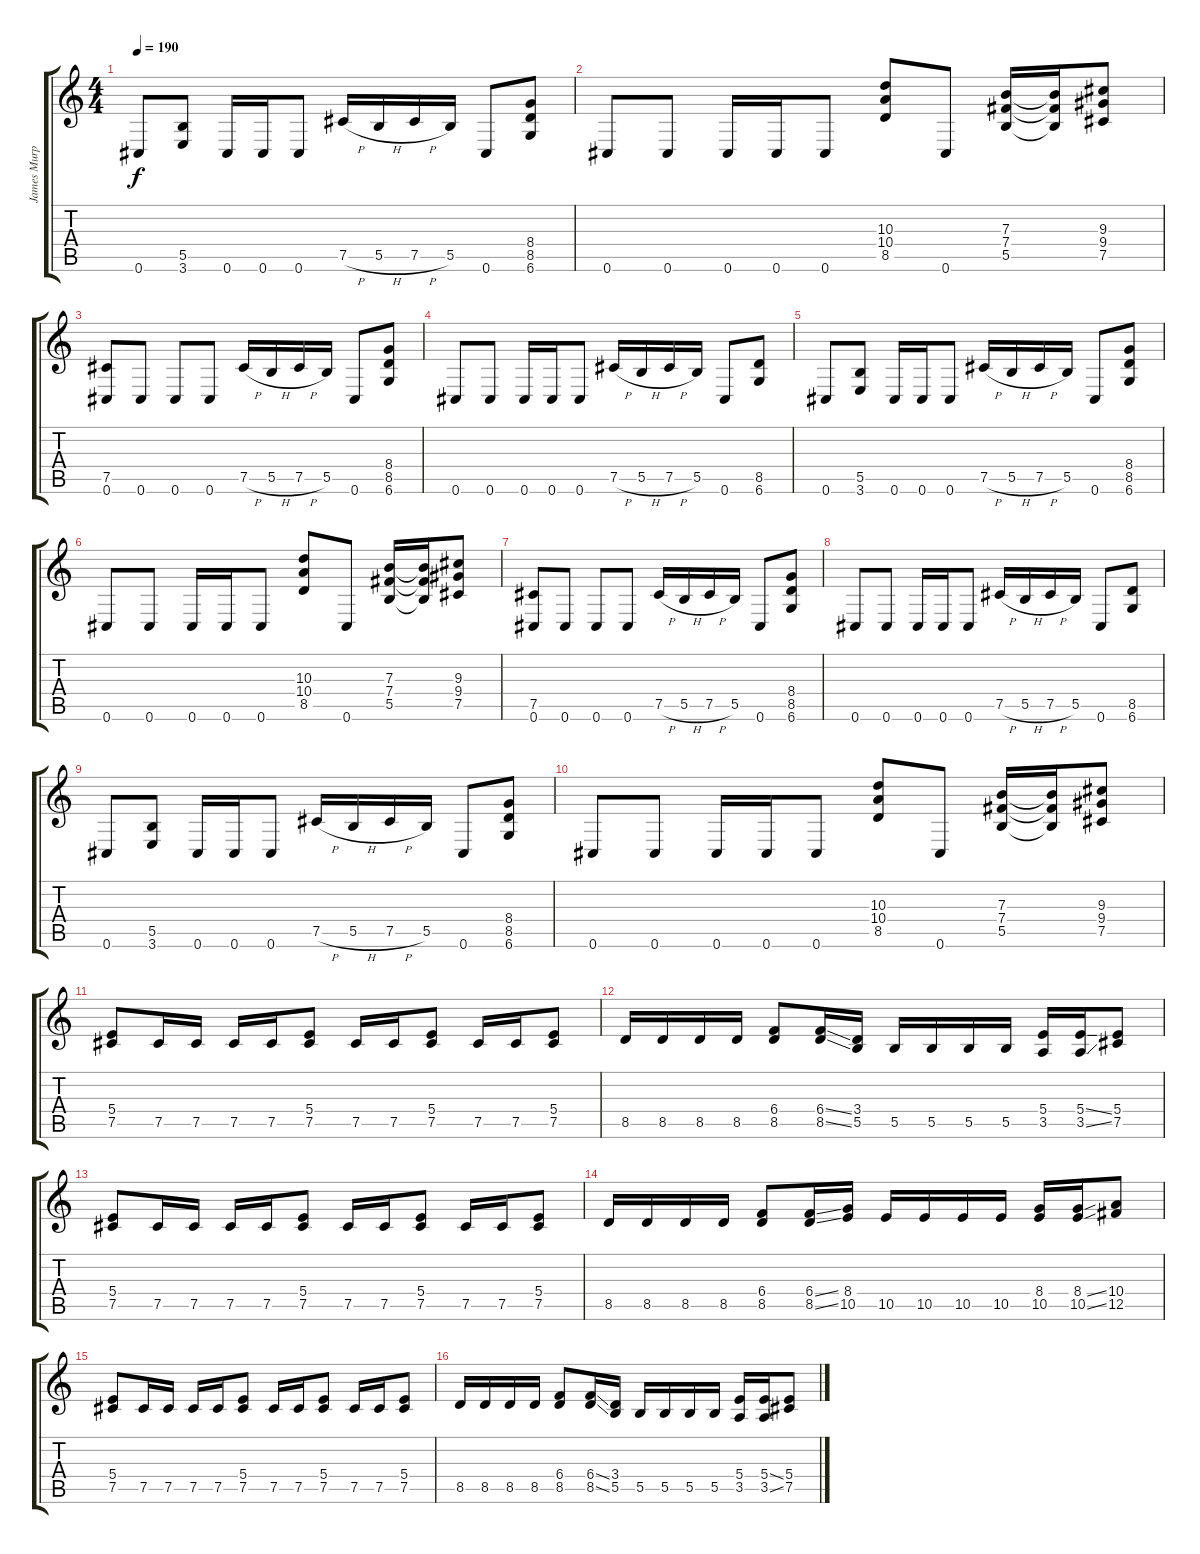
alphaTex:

\track ("James Murphy" "James Murp") {instrument distortionguitar}
\staff {score tabs}
\tuning (Db4 Ab3 E3 B2 Gb2 Db2) {hide}
\ts (4 4)
\tempo 190
\clef g2
\ks c
0.6.8{dy f} (5.5 3.6).8 0.6.16 0.6.16 0.6.8 7.5{h}.16 5.5{h}.16 7.5{h}.16 5.5.16 0.6.8 (8.4 8.5 6.6).8 |
0.6.8 0.6.8 0.6.16 0.6.16 0.6.8 (10.3 10.4 8.5).8 0.6.8 (7.3 7.4 5.5).16 (7.3{t} 7.4{t} 5.5{t}).16 (9.3 9.4 7.5).8 |
(7.5 0.6).8 0.6.8 0.6.8 0.6.8 7.5{h}.16 5.5{h}.16 7.5{h}.16 5.5.16 0.6.8 (8.4 8.5 6.6).8 |
0.6.8 0.6.8 0.6.16 0.6.16 0.6.8 7.5{h}.16 5.5{h}.16 7.5{h}.16 5.5.16 0.6.8 (8.5 6.6).8 |
0.6.8 (5.5 3.6).8 0.6.16 0.6.16 0.6.8 7.5{h}.16 5.5{h}.16 7.5{h}.16 5.5.16 0.6.8 (8.4 8.5 6.6).8 |
0.6.8 0.6.8 0.6.16 0.6.16 0.6.8 (10.3 10.4 8.5).8 0.6.8 (7.3 7.4 5.5).16 (7.3{t} 7.4{t} 5.5{t}).16 (9.3 9.4 7.5).8 |
(7.5 0.6).8 0.6.8 0.6.8 0.6.8 7.5{h}.16 5.5{h}.16 7.5{h}.16 5.5.16 0.6.8 (8.4 8.5 6.6).8 |
0.6.8 0.6.8 0.6.16 0.6.16 0.6.8 7.5{h}.16 5.5{h}.16 7.5{h}.16 5.5.16 0.6.8 (8.5 6.6).8 |
0.6.8 (5.5 3.6).8 0.6.16 0.6.16 0.6.8 7.5{h}.16 5.5{h}.16 7.5{h}.16 5.5.16 0.6.8 (8.4 8.5 6.6).8 |
0.6.8 0.6.8 0.6.16 0.6.16 0.6.8 (10.3 10.4 8.5).8 0.6.8 (7.3 7.4 5.5).16 (7.3{t} 7.4{t} 5.5{t}).16 (9.3 9.4 7.5).8 |
(5.4 7.5).8 7.5.16 7.5.16 7.5.16 7.5.16 (5.4 7.5).8 7.5.16 7.5.16 (5.4 7.5).8 7.5.16 7.5.16 (5.4 7.5).8 |
8.5.16 8.5.16 8.5.16 8.5.16 (6.4 8.5).8 (6.4{ss} 8.5{ss}).16 (3.4 5.5).16 5.5.16 5.5.16 5.5.16 5.5.16 (5.4 3.5).16 (5.4{ss} 3.5{ss}).16 (5.4 7.5).8 |
(5.4 7.5).8 7.5.16 7.5.16 7.5.16 7.5.16 (5.4 7.5).8 7.5.16 7.5.16 (5.4 7.5).8 7.5.16 7.5.16 (5.4 7.5).8 |
8.5.16 8.5.16 8.5.16 8.5.16 (6.4 8.5).8 (6.4{ss} 8.5{ss}).16 (8.4 10.5).16 10.5.16 10.5.16 10.5.16 10.5.16 (8.4 10.5).16 (8.4{ss} 10.5{ss}).16 (10.4 12.5).8 |
(5.4 7.5).8 7.5.16 7.5.16 7.5.16 7.5.16 (5.4 7.5).8 7.5.16 7.5.16 (5.4 7.5).8 7.5.16 7.5.16 (5.4 7.5).8 |
8.5.16 8.5.16 8.5.16 8.5.16 (6.4 8.5).8 (6.4{ss} 8.5{ss}).16 (3.4 5.5).16 5.5.16 5.5.16 5.5.16 5.5.16 (5.4 3.5).16 (5.4{ss} 3.5{ss}).16 (5.4 7.5).8
